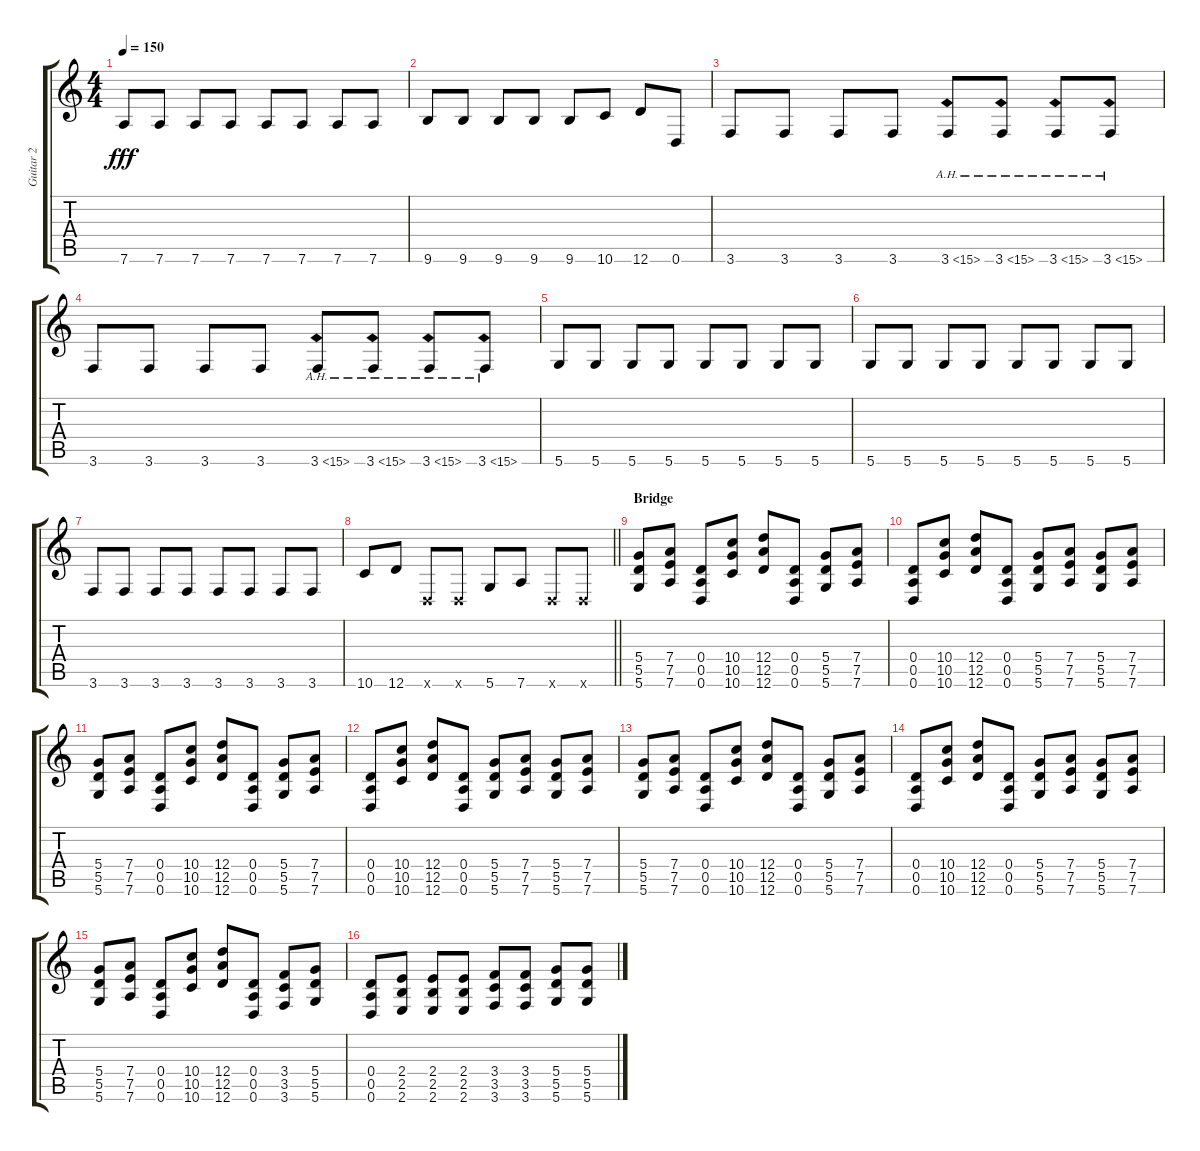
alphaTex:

\track ("Guitar 2" "Guitar 2") {instrument distortionguitar}
\staff {score tabs}
\tuning (E4 B3 G3 D3 A2 D2) {hide}
\ts (4 4)
\tempo 150
\clef g2
\ks c
7.6.8{dy fff} 7.6.8 7.6.8 7.6.8 7.6.8 7.6.8 7.6.8 7.6.8 |
9.6.8 9.6.8 9.6.8 9.6.8 9.6.8 10.6.8 12.6.8 0.6.8 |
3.6.8 3.6.8 3.6.8 3.6.8 3.6{ah 12}.8 3.6{ah 12}.8 3.6{ah 12}.8 3.6{ah 12}.8 |
3.6.8 3.6.8 3.6.8 3.6.8 3.6{ah 12}.8 3.6{ah 12}.8 3.6{ah 12}.8 3.6{ah 12}.8 |
5.6.8 5.6.8 5.6.8 5.6.8 5.6.8 5.6.8 5.6.8 5.6.8 |
5.6.8 5.6.8 5.6.8 5.6.8 5.6.8 5.6.8 5.6.8 5.6.8 |
3.6.8 3.6.8 3.6.8 3.6.8 3.6.8 3.6.8 3.6.8 3.6.8 |
\barLineRight lightlight
10.6.8 12.6.8 0.6{x}.8 0.6{x}.8 5.6.8 7.6.8 0.6{x}.8 0.6{x}.8 |
\section ("" "Bridge")
(5.4 5.5 5.6).8 (7.4 7.5 7.6).8 (0.4 0.5 0.6).8 (10.4 10.5 10.6).8 (12.4 12.5 12.6).8 (0.4 0.5 0.6).8 (5.4 5.5 5.6).8 (7.4 7.5 7.6).8 |
(0.4 0.5 0.6).8 (10.4 10.5 10.6).8 (12.4 12.5 12.6).8 (0.4 0.5 0.6).8 (5.4 5.5 5.6).8 (7.4 7.5 7.6).8 (5.4 5.5 5.6).8 (7.4 7.5 7.6).8 |
(5.4 5.5 5.6).8 (7.4 7.5 7.6).8 (0.4 0.5 0.6).8 (10.4 10.5 10.6).8 (12.4 12.5 12.6).8 (0.4 0.5 0.6).8 (5.4 5.5 5.6).8 (7.4 7.5 7.6).8 |
(0.4 0.5 0.6).8 (10.4 10.5 10.6).8 (12.4 12.5 12.6).8 (0.4 0.5 0.6).8 (5.4 5.5 5.6).8 (7.4 7.5 7.6).8 (5.4 5.5 5.6).8 (7.4 7.5 7.6).8 |
(5.4 5.5 5.6).8 (7.4 7.5 7.6).8 (0.4 0.5 0.6).8 (10.4 10.5 10.6).8 (12.4 12.5 12.6).8 (0.4 0.5 0.6).8 (5.4 5.5 5.6).8 (7.4 7.5 7.6).8 |
(0.4 0.5 0.6).8 (10.4 10.5 10.6).8 (12.4 12.5 12.6).8 (0.4 0.5 0.6).8 (5.4 5.5 5.6).8 (7.4 7.5 7.6).8 (5.4 5.5 5.6).8 (7.4 7.5 7.6).8 |
(5.4 5.5 5.6).8 (7.4 7.5 7.6).8 (0.4 0.5 0.6).8 (10.4 10.5 10.6).8 (12.4 12.5 12.6).8 (0.4 0.5 0.6).8 (3.4 3.5 3.6).8 (5.4 5.5 5.6).8 |
(0.4 0.5 0.6).8 (2.4 2.5 2.6).8 (2.4 2.5 2.6).8 (2.4 2.5 2.6).8 (3.4 3.5 3.6).8 (3.4 3.5 3.6).8 (5.4 5.5 5.6).8 (5.4 5.5 5.6).8
